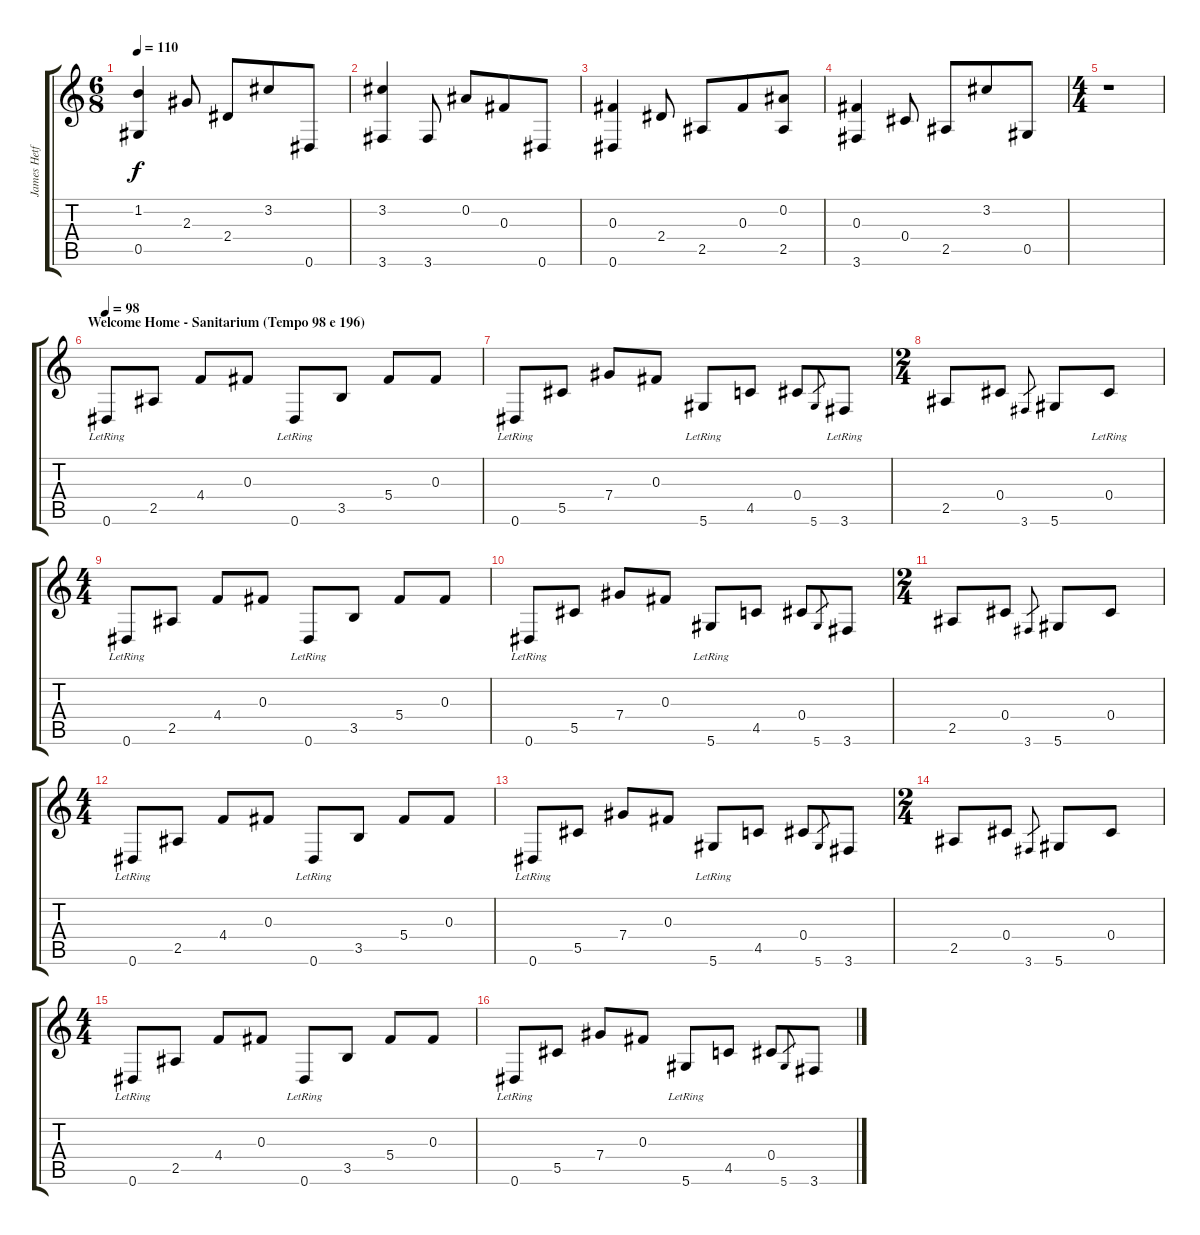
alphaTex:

\track ("James Hetfield (Distortion Guitar)" "James Hetf") {instrument distortionguitar}
\staff {score tabs}
\tuning (Eb4 Bb3 Gb3 Db3 Ab2 Eb2) {hide}
\ts (6 8)
\tempo 110
\clef g2
\ks c
(1.2 0.5).4{dy f} 2.3.8 2.4.8 3.2.8 0.6.8 |
(3.2 3.6).4 3.6.8 0.2.8 0.3.8 0.6.8 |
(0.3 0.6).4 2.4.8 2.5.8 0.3.8 (0.2 2.5).8 |
(0.3 3.6).4 0.4.8 2.5.8 3.2.8 0.5.8 |
\ts (4 4)
r.1 |
\section ("" "Welcome Home - Sanitarium (Tempo 98 e 196)")
\tempo 98
0.6{lr}.8 2.5.8 4.4.8 0.3.8 0.6{lr}.8 3.5.8 5.4.8 0.3.8 |
0.6{lr}.8 5.5.8 7.4.8 0.3.8 5.6{lr}.8 4.5.8 0.4.8 5.6.8{gr} 3.6{lr}.8 |
\ts (2 4)
2.5.8 0.4.8 3.6.8{gr} 5.6.8 0.4{lr}.8 |
\ts (4 4)
0.6{lr}.8 2.5.8 4.4.8 0.3.8 0.6{lr}.8 3.5.8 5.4.8 0.3.8 |
0.6{lr}.8 5.5.8 7.4.8 0.3.8 5.6{lr}.8 4.5.8 0.4.8 5.6.8{gr} 3.6.8 |
\ts (2 4)
2.5.8 0.4.8 3.6.8{gr} 5.6.8 0.4.8 |
\ts (4 4)
0.6{lr}.8 2.5.8 4.4.8 0.3.8 0.6{lr}.8 3.5.8 5.4.8 0.3.8 |
0.6{lr}.8 5.5.8 7.4.8 0.3.8 5.6{lr}.8 4.5.8 0.4.8 5.6.8{gr} 3.6.8 |
\ts (2 4)
2.5.8 0.4.8 3.6.8{gr} 5.6.8 0.4.8 |
\ts (4 4)
0.6{lr}.8 2.5.8 4.4.8 0.3.8 0.6{lr}.8 3.5.8 5.4.8 0.3.8 |
0.6{lr}.8 5.5.8 7.4.8 0.3.8 5.6{lr}.8 4.5.8 0.4.8 5.6.8{gr} 3.6.8
